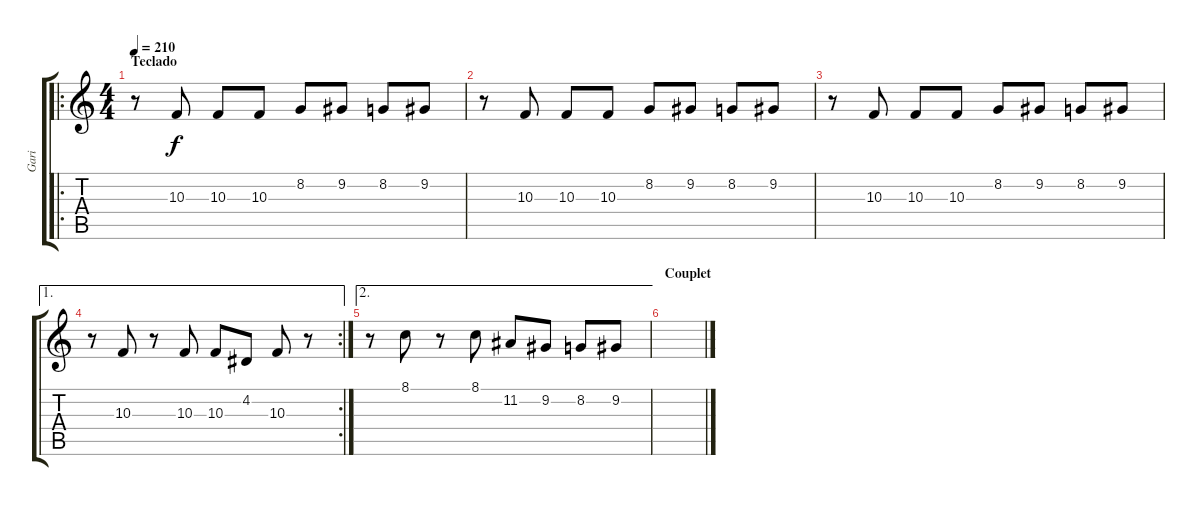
\track ("Gari" "Gari") {instrument trumpet}
\staff {score tabs}
\tuning (E4 B3 G3 D3 A2 E2) {hide}
\ro
\ts (4 4)
\section ("" "Teclado")
\tempo 210
\clef g2
\ks c
r.8{dy f} 10.3.8 10.3.8 10.3.8 8.2.8 9.2.8 8.2.8 9.2.8 |
r.8 10.3.8 10.3.8 10.3.8 8.2.8 9.2.8 8.2.8 9.2.8 |
r.8 10.3.8 10.3.8 10.3.8 8.2.8 9.2.8 8.2.8 9.2.8 |
\ae 1
\rc 2
r.8 10.3.8 r.8 10.3.8 10.3.8 4.2.8 10.3.8 r.8 |
\ae 2
r.8 8.1.8 r.8 8.1.8 11.2.8 9.2.8 8.2.8 9.2.8 |
\section ("" "Couplet")
